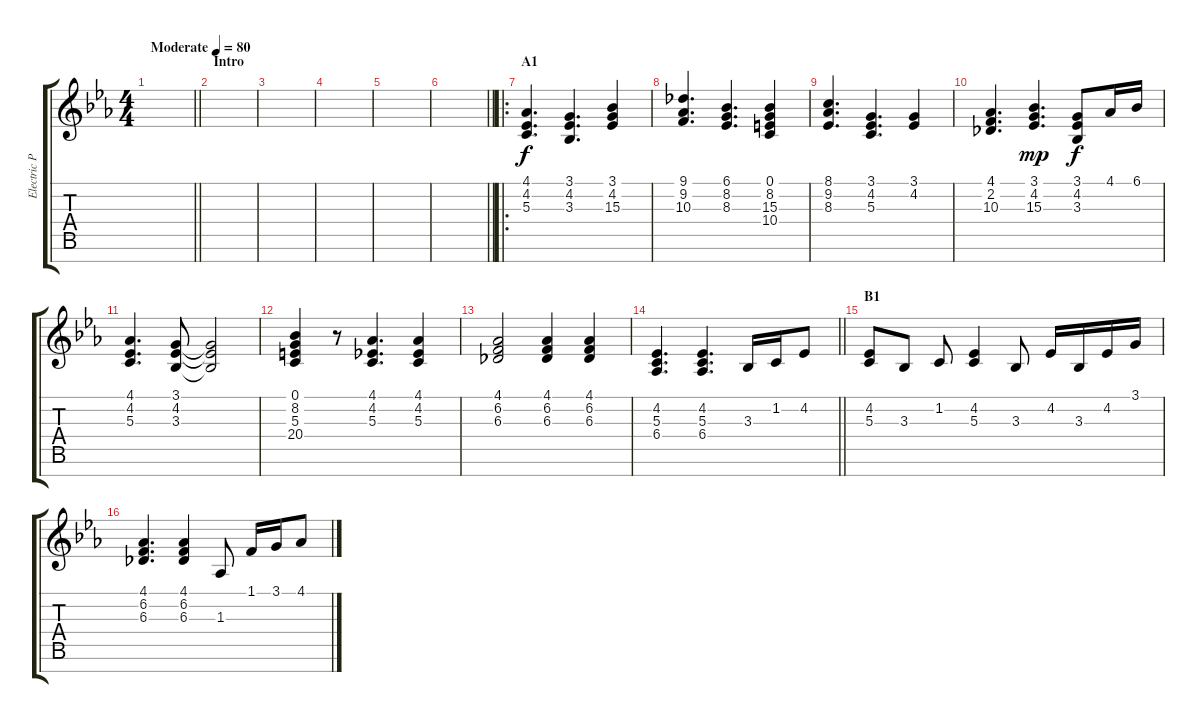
\track ("Electric Piano 1" "Electric P") {instrument electricpiano2}
\staff {score tabs}
\tuning (E4 B3 G3 D3 A2 E2 B1) {hide}
\ts (4 4)
\tempo (80 "Moderate")
\clef g2
\barLineRight lightlight
\ks eb
|
\section ("" "Intro")
|
|
|
|
\barLineRight lightlight
|
\ro
\section ("" "A1")
(4.1 4.2 5.3).4{d instrument electricpiano2} (3.1 4.2 3.3).4{d} (3.1 4.2 15.3).4 |
(9.1 9.2 10.3).4{d} (6.1 8.2 8.3).4{d} (0.1 8.2 15.3 10.4).4 |
(8.1 9.2 8.3).4{d} (3.1 4.2 5.3).4{d} (3.1 4.2).4 |
(4.1 2.2 10.3).4{d} (3.1 4.2 15.3).4{d dy mp} (3.1 4.2 3.3).8{dy f} 4.1.16 6.1.16 |
(4.1 4.2 5.3).4{d} (3.1 4.2 3.3).8 (3.1{t} 4.2{t} 3.3{t}).2 |
(0.1 8.2 5.3 20.4).4 r.8 (4.1 4.2 5.3).4{d} (4.1 4.2 5.3).4 |
(4.1 6.2 6.3).2 (4.1 6.2 6.3).4 (4.1 6.2 6.3).4 |
\barLineRight lightlight
(4.2 5.3 6.4).4{d} (4.2 5.3 6.4).4{d} 3.3.16 1.2.16 4.2.8 |
\section ("" "B1")
(4.2 5.3).8 3.3.8 1.2.8 (4.2 5.3).4 3.3.8 4.2.16 3.3.16 4.2.16 3.1.16 |
(4.1 6.2 6.3).4{d} (4.1 6.2 6.3).4 1.3.8 1.1.16 3.1.16 4.1.8
